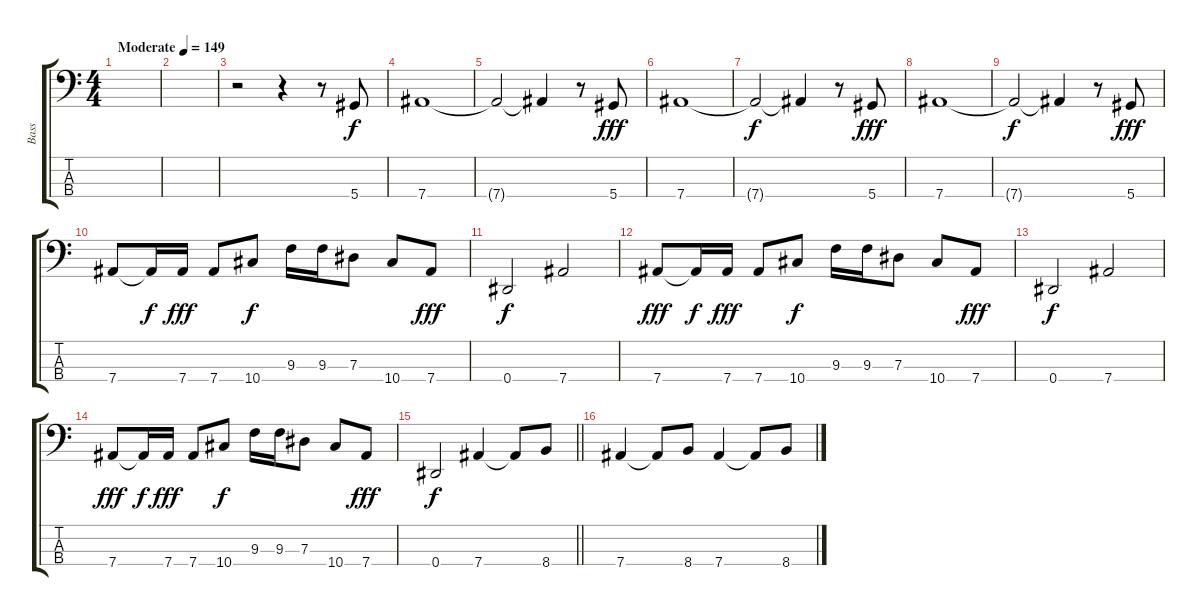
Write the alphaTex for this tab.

\track ("Bass" "Bass") {instrument electricbassfinger}
\staff {score tabs}
\tuning (Gb2 Db2 Ab1 Eb1) {hide}
\ts (4 4)
\tempo (149 "Moderate")
\clef f4
\ks c
|
|
r.2 r.4 r.8 5.4.8 |
7.4.1 |
7.4{t}.2{dy f} 7.4{t}.4 r.8 5.4.8{dy fff} |
7.4.1 |
7.4{t}.2{dy f} 7.4{t}.4 r.8 5.4.8{dy fff} |
7.4.1 |
7.4{t}.2{dy f} 7.4{t}.4 r.8 5.4.8{dy fff} |
7.4.8 7.4{t}.16{dy f} 7.4.16{dy fff} 7.4.8 10.4.8{dy f} 9.3.16 9.3.16 7.3.8 10.4.8 7.4.8{dy fff} |
0.4.2{dy f} 7.4.2 |
7.4.8{dy fff} 7.4{t}.16{dy f} 7.4.16{dy fff} 7.4.8 10.4.8{dy f} 9.3.16 9.3.16 7.3.8 10.4.8 7.4.8{dy fff} |
0.4.2{dy f} 7.4.2 |
7.4.8{dy fff} 7.4{t}.16{dy f} 7.4.16{dy fff} 7.4.8 10.4.8{dy f} 9.3.16 9.3.16 7.3.8 10.4.8 7.4.8{dy fff} |
\barLineRight lightlight
0.4.2{dy f} 7.4.4 7.4{t}.8 8.4.8 |
7.4.4 7.4{t}.8 8.4.8 7.4.4 7.4{t}.8 8.4.8
